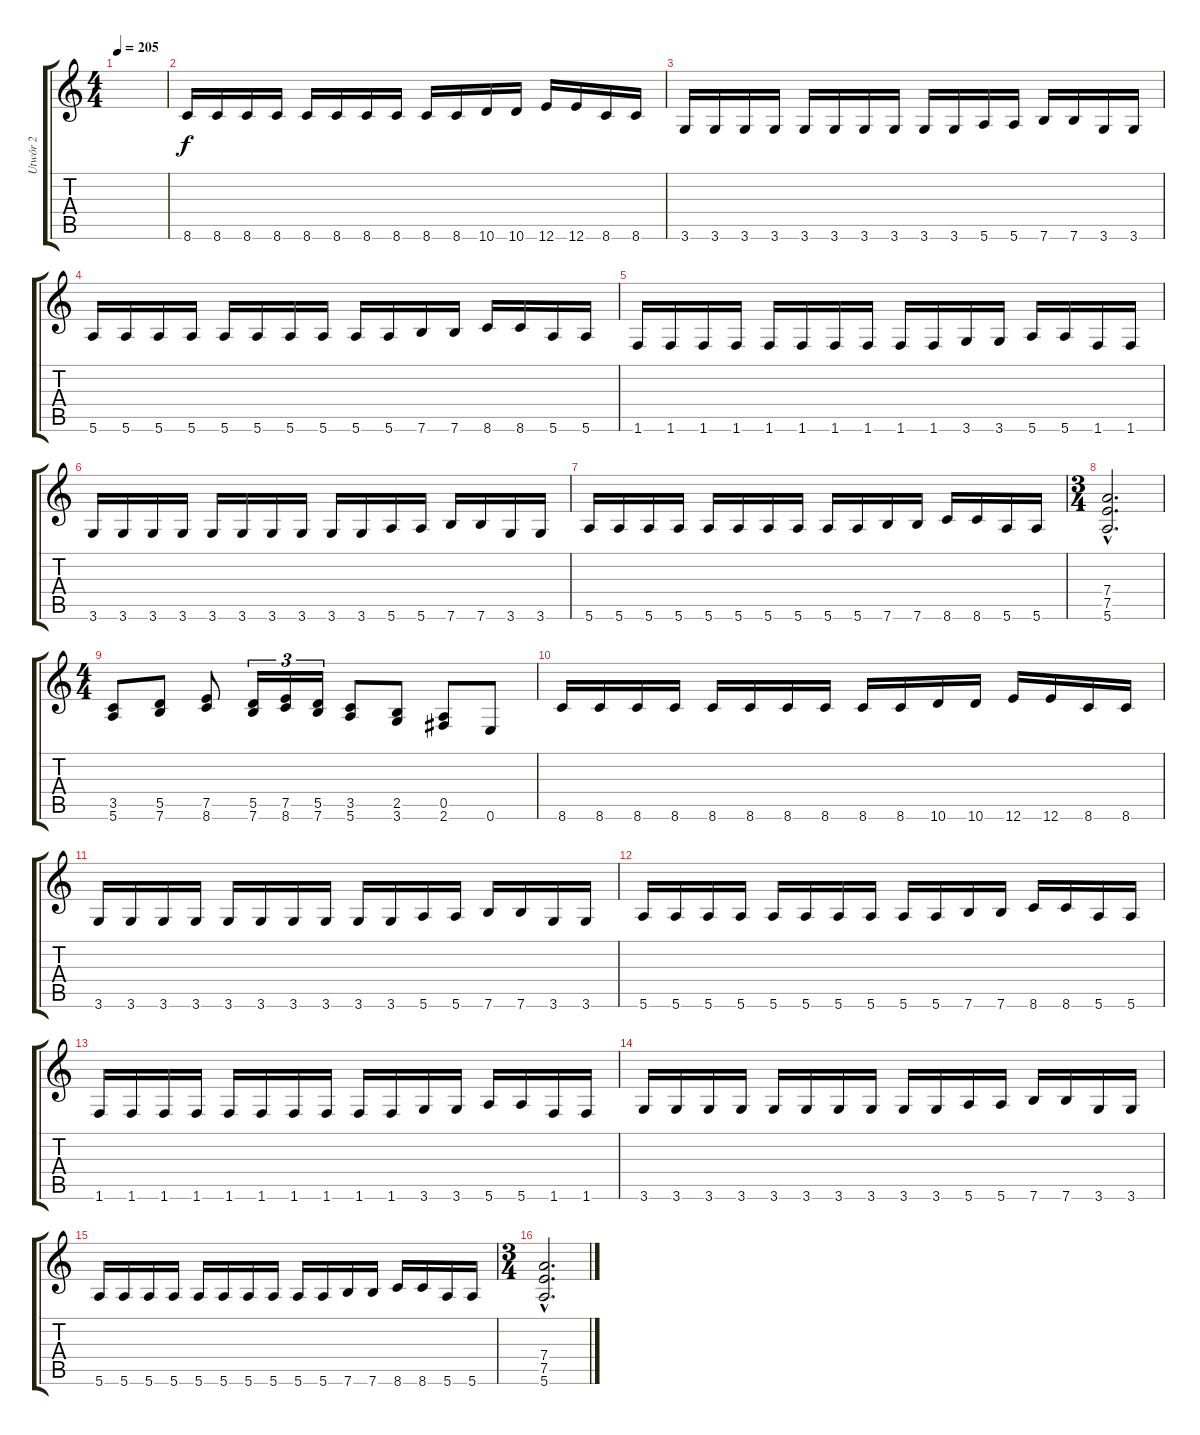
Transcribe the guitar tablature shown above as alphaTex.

\track ("Utwór 2" "Utwór 2") {instrument distortionguitar}
\staff {score tabs}
\tuning (E4 B3 G3 D3 A2 E2) {hide}
\ts (4 4)
\tempo 205
\clef g2
\ks c
|
8.6.16 8.6.16 8.6.16 8.6.16 8.6.16 8.6.16 8.6.16 8.6.16 8.6.16 8.6.16 10.6.16 10.6.16 12.6.16 12.6.16 8.6.16 8.6.16 |
3.6.16 3.6.16 3.6.16 3.6.16 3.6.16 3.6.16 3.6.16 3.6.16 3.6.16 3.6.16 5.6.16 5.6.16 7.6.16 7.6.16 3.6.16 3.6.16 |
5.6.16 5.6.16 5.6.16 5.6.16 5.6.16 5.6.16 5.6.16 5.6.16 5.6.16 5.6.16 7.6.16 7.6.16 8.6.16 8.6.16 5.6.16 5.6.16 |
1.6.16 1.6.16 1.6.16 1.6.16 1.6.16 1.6.16 1.6.16 1.6.16 1.6.16 1.6.16 3.6.16 3.6.16 5.6.16 5.6.16 1.6.16 1.6.16 |
3.6.16 3.6.16 3.6.16 3.6.16 3.6.16 3.6.16 3.6.16 3.6.16 3.6.16 3.6.16 5.6.16 5.6.16 7.6.16 7.6.16 3.6.16 3.6.16 |
5.6.16 5.6.16 5.6.16 5.6.16 5.6.16 5.6.16 5.6.16 5.6.16 5.6.16 5.6.16 7.6.16 7.6.16 8.6.16 8.6.16 5.6.16 5.6.16 |
\ts (3 4)
(7.4{hac} 7.5{hac} 5.6{hac}).2{d} |
\ts (4 4)
(3.5 5.6).8 (5.5 7.6).8 (7.5 8.6).8 (5.5 7.6).16{tu (3 2)} (7.5 8.6).16{tu (3 2)} (5.5 7.6).16{tu (3 2)} (3.5 5.6).8 (2.5 3.6).8 (0.5 2.6).8 0.6.8 |
8.6.16 8.6.16 8.6.16 8.6.16 8.6.16 8.6.16 8.6.16 8.6.16 8.6.16 8.6.16 10.6.16 10.6.16 12.6.16 12.6.16 8.6.16 8.6.16 |
3.6.16 3.6.16 3.6.16 3.6.16 3.6.16 3.6.16 3.6.16 3.6.16 3.6.16 3.6.16 5.6.16 5.6.16 7.6.16 7.6.16 3.6.16 3.6.16 |
5.6.16 5.6.16 5.6.16 5.6.16 5.6.16 5.6.16 5.6.16 5.6.16 5.6.16 5.6.16 7.6.16 7.6.16 8.6.16 8.6.16 5.6.16 5.6.16 |
1.6.16 1.6.16 1.6.16 1.6.16 1.6.16 1.6.16 1.6.16 1.6.16 1.6.16 1.6.16 3.6.16 3.6.16 5.6.16 5.6.16 1.6.16 1.6.16 |
3.6.16 3.6.16 3.6.16 3.6.16 3.6.16 3.6.16 3.6.16 3.6.16 3.6.16 3.6.16 5.6.16 5.6.16 7.6.16 7.6.16 3.6.16 3.6.16 |
5.6.16 5.6.16 5.6.16 5.6.16 5.6.16 5.6.16 5.6.16 5.6.16 5.6.16 5.6.16 7.6.16 7.6.16 8.6.16 8.6.16 5.6.16 5.6.16 |
\ts (3 4)
(7.4{hac} 7.5{hac} 5.6{hac}).2{d}
